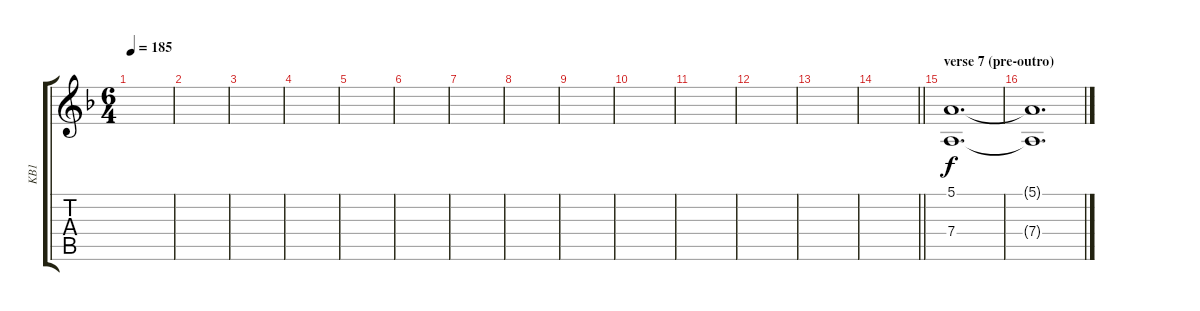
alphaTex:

\track ("KB1" "KB1") {instrument cello}
\staff {score tabs}
\tuning (E4 B3 G3 D3 A2 E2) {hide}
\ts (6 4)
\tempo 185
\clef g2
\ks dminor
|
|
|
|
|
|
|
|
|
|
|
|
|
\barLineRight lightlight
|
\section ("" "verse 7 (pre-outro)")
(5.1 7.4).1{d} |
(5.1{t} 7.4{t}).1{d}
